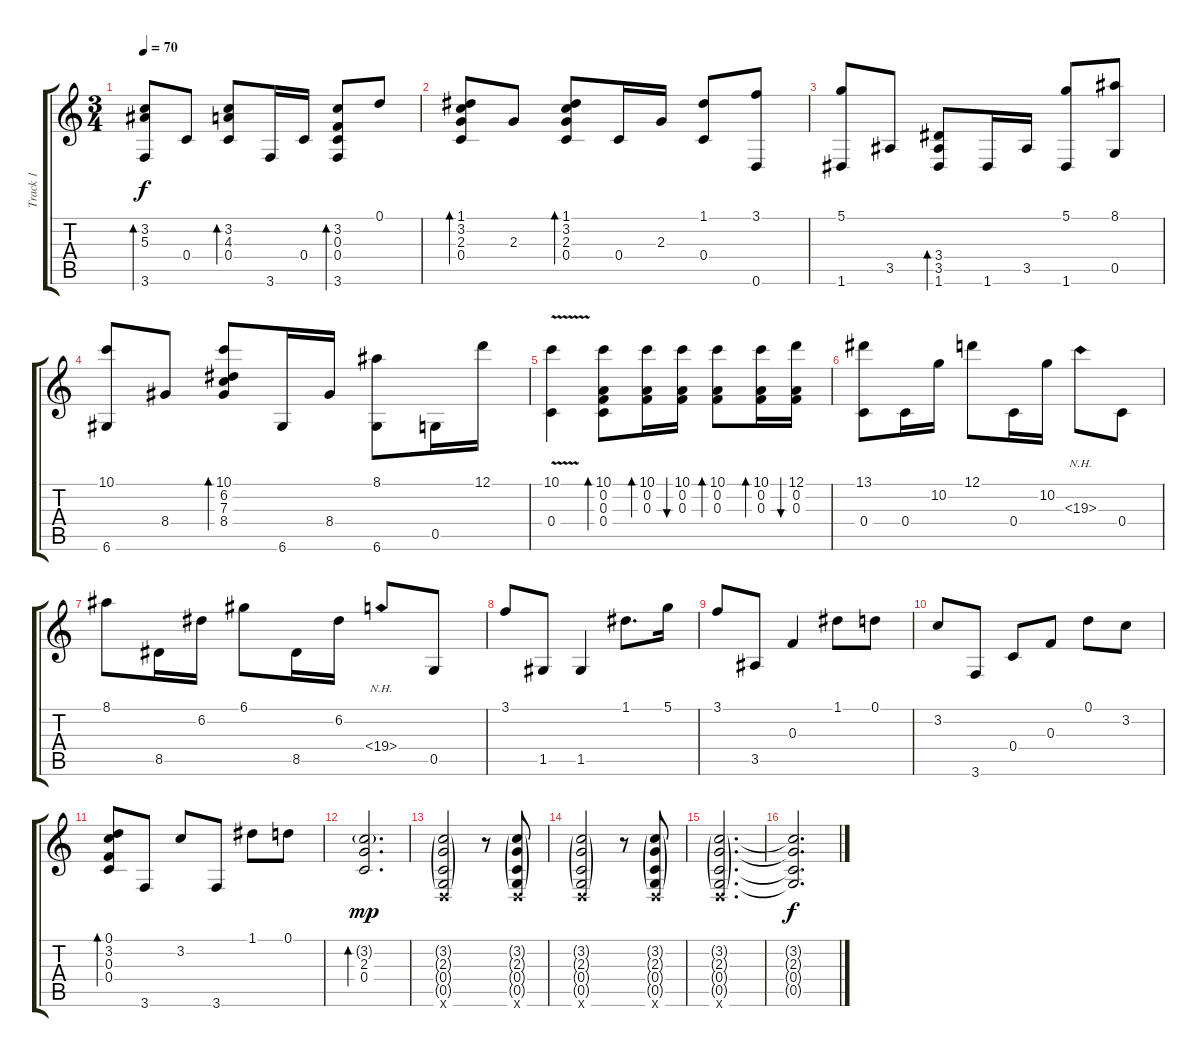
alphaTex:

\track ("Track 1" "Track 1") {instrument acousticguitarsteel}
\staff {score tabs}
\tuning (D4 A3 F3 C3 G2 D2) {hide}
\ts (3 4)
\tempo 70
\clef g2
\ks c
(3.2 5.3 3.6).8{bd 60 dy f} 0.4.8 (3.2 4.3 0.4).8{bd 60} 3.6.16 0.4.16 (3.2 0.3 0.4 3.6).8{bd 60} 0.1.8 |
(1.1 3.2 2.3 0.4).8{bd 60} 2.3.8 (1.1 3.2 2.3 0.4).8{bd 60} 0.4.16 2.3.16 (1.1 0.4).8 (3.1 0.6).8 |
(5.1 1.6).8 3.5.8 (3.4 3.5 1.6).8{bd 60} 1.6.16 3.5.16 (5.1 1.6).8 (8.1 0.5).8 |
(10.1 6.6).8 8.4.8 (10.1 6.2 7.3 8.4).8{bd 60} 6.6.16 8.4.16 (8.1 6.6).8 0.5.16 12.1.16 |
(10.1{v} 0.4).4 (10.1 0.2 0.3 0.4).8{bd 60} (10.1 0.2 0.3).16{bd 60} (10.1 0.2 0.3).16{bu 60} (10.1 0.2 0.3).8{bd 60} (10.1 0.2 0.3).16{bd 60} (12.1 0.2 0.3).16{bu 60} |
(13.1 0.4).8 0.4.16 10.2.16 12.1.8 0.4.16 10.2.16 19.3{nh}.8 0.4.8 |
8.1.8 8.5.16 6.2.16 6.1.8 8.5.16 6.2.16 19.4{nh}.8 0.5.8 |
3.1.8 1.5.8 1.5.4 1.1.8{d} 5.1.16 |
3.1.8 3.5.8 0.3.4 1.1.8 0.1.8 |
3.2.8 3.6.8 0.4.8 0.3.8 0.1.8 3.2.8 |
(0.1 3.2 0.3 0.4).8{bd 60} 3.6.8 3.2.8 3.6.8 1.1.8 0.1.8 |
(3.2{g} 2.3 0.4).2{d bd 60 dy mp} |
(3.2{g} 2.3{g} 0.4{g} 0.5{g} 0.6{x}).2 r.8 (3.2{g} 2.3{g} 0.4{g} 0.5{g} 0.6{x}).8 |
(3.2{g} 2.3{g} 0.4{g} 0.5{g} 0.6{x}).2 r.8 (3.2{g} 2.3{g} 0.4{g} 0.5{g} 0.6{x}).8 |
(3.2{g} 2.3{g} 0.4{g} 0.5{g} 0.6{x}).2{d} |
(3.2{t} 2.3{t} 0.4{t} 0.5{t}).2{d dy f}
